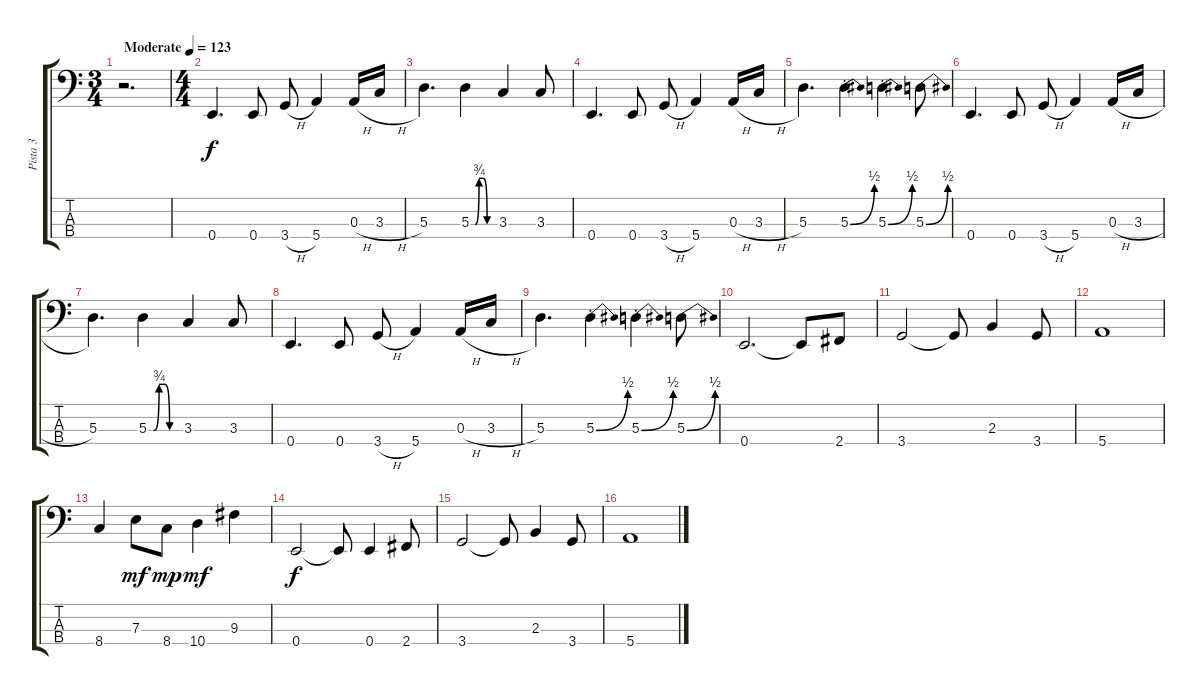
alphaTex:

\track ("Pista 3" "Pista 3") {instrument electricbassfinger}
\staff {score tabs}
\tuning (G2 D2 A1 E1) {hide}
\ts (3 4)
\tempo (123 "Moderate")
\clef f4
\ks c
r.2{d dy f instrument electricbassfinger} |
\ts (4 4)
0.4.4{d} 0.4.8 3.4{h}.8 5.4.4 0.3{h}.16 3.3{h}.16 |
5.3.4{d} 5.3{be (custom 0 0 10 0 20 3 30 3 40 0 60 0)}.4 3.3.4 3.3.8 |
0.4.4{d} 0.4.8 3.4{h}.8 5.4.4 0.3{h}.16 3.3{h}.16 |
5.3.4{d} 5.3{be (bend 0 0 60 2) st}.4 5.3{be (bend 0 0 60 2) st}.4 5.3{be (bend 0 0 60 2)}.8 |
0.4.4{d} 0.4.8 3.4{h}.8 5.4.4 0.3{h}.16 3.3{h}.16 |
5.3.4{d} 5.3{be (custom 0 0 10 0 20 3 30 3 40 0 60 0)}.4 3.3.4 3.3.8 |
0.4.4{d} 0.4.8 3.4{h}.8 5.4.4 0.3{h}.16 3.3{h}.16 |
5.3.4{d} 5.3{be (bend 0 0 60 2) st}.4 5.3{be (bend 0 0 60 2) st}.4 5.3{be (bend 0 0 60 2)}.8 |
0.4.2{d} 0.4{t}.8 2.4.8 |
3.4.2 3.4{t}.8 2.3.4 3.4.8 |
5.4.1 |
8.4.4 7.3.8{dy mf} 8.4.8{dy mp} 10.4.4{dy mf} 9.3.4 |
0.4.2{dy f} 0.4{t}.8 0.4.4 2.4.8 |
3.4.2 3.4{t}.8 2.3.4 3.4.8 |
5.4.1
